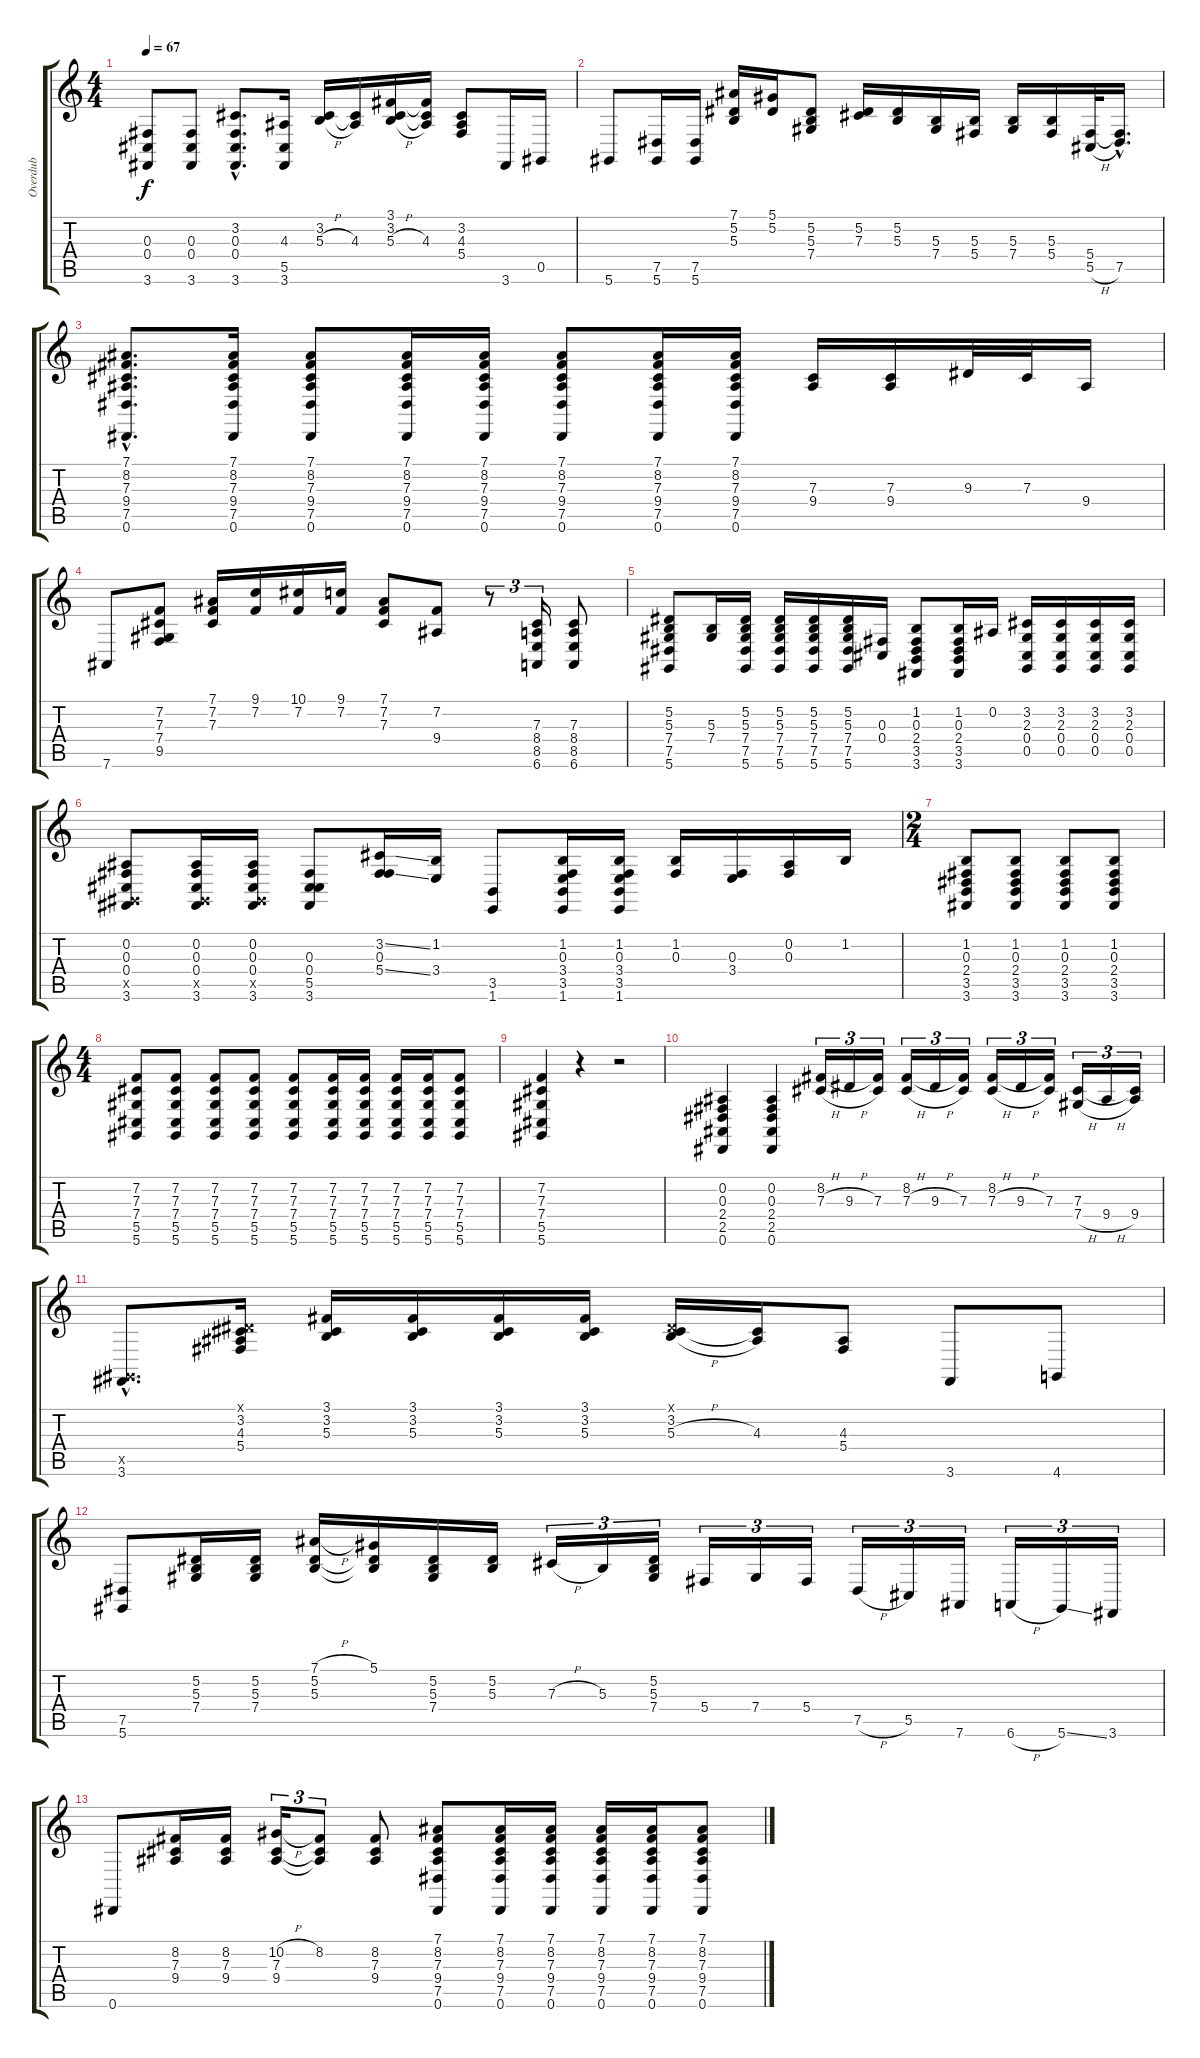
\track ("Overdub" "Overdub") {instrument pad5bowed}
\staff {score tabs}
\tuning (Eb4 Bb3 Gb3 Db3 Ab2 Eb2) {hide}
\ts (4 4)
\tempo 67
\clef g2
\ks c
(0.3 0.4 3.6).8{dy f} (0.3 0.4 3.6).8 (3.2{hac} 0.3{hac} 0.4{hac} 3.6{hac}).8{d} (4.3 5.5 3.6).16 (3.2 5.3{h}).16 (3.2{t} 4.3).16 (3.1 3.2 5.3{h}).16 (3.1{t} 3.2{t} 4.3).16 (3.2 4.3 5.4).8 3.6.16 0.5.16 |
5.6.8 (7.5 5.6).16 (7.5 5.6).16 (7.1 5.2 5.3).16 (5.1 5.2).16 (5.2 5.3 7.4).8 (5.2 7.3).16 (5.2 5.3).16 (5.3 7.4).16 (5.3 5.4).16 (5.3 7.4).16 (5.3 5.4).16 (5.4 5.5{h}).32 (5.4{hac t} 7.5{hac}).16{d} |
(7.1{hac} 8.2{hac} 7.3{hac} 9.4{hac} 7.5{hac} 0.6{hac}).8{d} (7.1 8.2 7.3 9.4 7.5 0.6).16 (7.1 8.2 7.3 9.4 7.5 0.6).8 (7.1 8.2 7.3 9.4 7.5 0.6).16 (7.1 8.2 7.3 9.4 7.5 0.6).16 (7.1 8.2 7.3 9.4 7.5 0.6).8 (7.1 8.2 7.3 9.4 7.5 0.6).16 (7.1 8.2 7.3 9.4 7.5 0.6).16 (7.3 9.4).16 (7.3 9.4).16 9.3.32 7.3.32 9.4.16 |
7.6.8 (7.2 7.3 7.4 9.5).8 (7.1 7.2 7.3).16 (9.1 7.2).16 (10.1 7.2).16 (9.1 7.2).16 (7.1 7.2 7.3).8 (7.2 9.4).8 r.8{tu (3 2)} (7.3 8.4 8.5 6.6).16{tu (3 2)} (7.3 8.4 8.5 6.6).8 |
(5.2 5.3 7.4 7.5 5.6).8 (5.3 7.4).16 (5.2 5.3 7.4 7.5 5.6).16 (5.2 5.3 7.4 7.5 5.6).16 (5.2 5.3 7.4 7.5 5.6).16 (5.2 5.3 7.4 7.5 5.6).16 (0.3 0.4).16 (1.2 0.3 2.4 3.5 3.6).8 (1.2 0.3 2.4 3.5 3.6).16 0.2.16 (3.2 2.3 0.4 0.5).16 (3.2 2.3 0.4 0.5).16 (3.2 2.3 0.4 0.5).16 (3.2 2.3 0.4 0.5).16 |
(0.2 0.3 0.4 0.5{x} 3.6).8 (0.2 0.3 0.4 0.5{x} 3.6).16 (0.2 0.3 0.4 0.5{x} 3.6).16 (0.3 0.4 5.5 3.6).8 (3.2{ss} 0.3 5.4{ss}).16 (1.2 3.4).16 (3.5 1.6).8 (1.2 0.3 3.4 3.5 1.6).16 (1.2 0.3 3.4 3.5 1.6).16 (1.2 0.3).16 (0.3 3.4).16 (0.2 0.3).16 1.2.16 |
\ts (2 4)
(1.2 0.3 2.4 3.5 3.6).8 (1.2 0.3 2.4 3.5 3.6).8 (1.2 0.3 2.4 3.5 3.6).8 (1.2 0.3 2.4 3.5 3.6).8 |
\ts (4 4)
(7.2 7.3 7.4 5.5 5.6).8 (7.2 7.3 7.4 5.5 5.6).8 (7.2 7.3 7.4 5.5 5.6).8 (7.2 7.3 7.4 5.5 5.6).8 (7.2 7.3 7.4 5.5 5.6).8 (7.2 7.3 7.4 5.5 5.6).16 (7.2 7.3 7.4 5.5 5.6).16 (7.2 7.3 7.4 5.5 5.6).16 (7.2 7.3 7.4 5.5 5.6).16 (7.2 7.3 7.4 5.5 5.6).8 |
(7.2 7.3 7.4 5.5 5.6).4 r.4 r.2 |
(0.2 0.3 2.4 2.5 0.6).4 (0.2 0.3 2.4 2.5 0.6).4 (8.2 7.3{h}).16{tu (3 2)} 9.3{h}.16{tu (3 2)} (8.2{t} 7.3).16{tu (3 2)} (8.2 7.3{h}).16{tu (3 2)} 9.3{h}.16{tu (3 2)} (8.2{t} 7.3).16{tu (3 2)} (8.2 7.3{h}).16{tu (3 2)} 9.3{h}.16{tu (3 2)} (8.2{t} 7.3).16{tu (3 2)} (7.3 7.4{h}).16{tu (3 2)} 9.4{h}.16{tu (3 2)} (7.3{t} 9.4).16{tu (3 2)} |
(0.5{hac x} 3.6{hac}).8{d} (0.1{x} 3.2 4.3 5.4).16 (3.1 3.2 5.3).16 (3.1 3.2 5.3).16 (3.1 3.2 5.3).16 (3.1 3.2 5.3).16 (0.1{x} 3.2 5.3{h}).16 (3.2{t} 4.3).16 (4.3 5.4).8 3.6.8 4.6.8 |
(7.5 5.6).8{volume 0} (5.2 5.3 7.4).16 (5.2 5.3 7.4).16 (7.1{h} 5.2 5.3).16 (5.1 5.2{t} 5.3{t}).16 (5.2 5.3 7.4).16 (5.2 5.3).16 7.3{h}.16{tu (3 2)} 5.3.16{tu (3 2)} (5.2 5.3 7.4).16{tu (3 2)} 5.4.16{tu (3 2)} 7.4.16{tu (3 2)} 5.4.16{tu (3 2)} 7.5{h}.16{tu (3 2)} 5.5.16{tu (3 2)} 7.6.16{tu (3 2)} 6.6{h}.16{tu (3 2)} 5.6{ss}.16{tu (3 2)} 3.6.16{tu (3 2)} |
0.6.8 (8.2 7.3 9.4).16 (8.2 7.3 9.4).16 (10.2{h} 7.3 9.4).16{tu (3 2)} (8.2 7.3{t} 9.4{t}).8{tu (3 2)} (8.2 7.3 9.4).8 (7.1 8.2 7.3 9.4 7.5 0.6).8 (7.1 8.2 7.3 9.4 7.5 0.6).16 (7.1 8.2 7.3 9.4 7.5 0.6).16 (7.1 8.2 7.3 9.4 7.5 0.6).16 (7.1 8.2 7.3 9.4 7.5 0.6).16 (7.1 8.2 7.3 9.4 7.5 0.6).8
